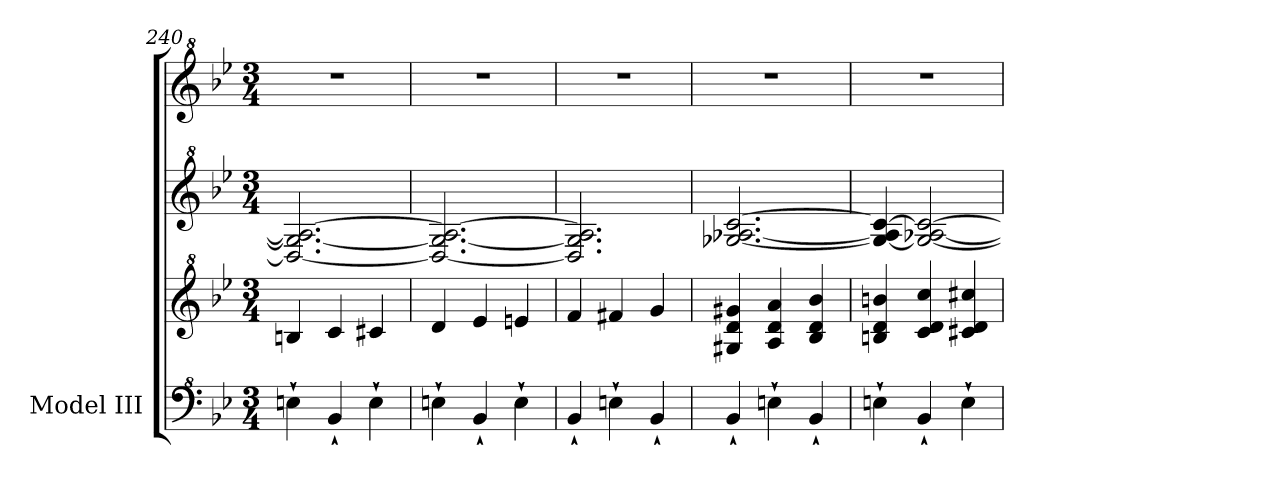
**kern	**kern	**kern	**kern
*part1	*part1	*part1	*part1
*staff4	*staff3	*staff2	*staff1
*I"Model III	*	*	*
*clefF^4	*clefG^2	*clefG^2	*clefG^2
*k[b-e-]	*k[b-e-]	*k[b-e-]	*k[b-e-]
*M3/4	*M3/4	*M3/4	*M3/4
*MM252	*MM252	*MM252	*MM252
=240	=240	=240	=240
4en`\	4bn/	2.d/_ 2.g-/_ 2.a-/_	2.r
4B-`/	4cc/	.	.
4e`\	4cc#X/	.	.
=241	=241	=241	=241
*	*	*	*MM261
4en`\	4dd/	2.d/_ 2.g-/_ 2.a-/_	2.r
4B-`/	4ee-/	.	.
4e`\	4een/	.	.
=242	=242	=242	=242
*	*	*	*MM270
4B-`/	4ff/	2.d/] 2.g-/] 2.a-/]	2.r
4en`\	4ff#X/	.	.
4B-`/	4gg/	.	.
=243	=243	=243	=243
*	*	*	*MM279
4B-`/	4g#X/ 4dd/ 4gg#X/	[2.g-X/ [2.a-X/ [2.cc/	2.r
4en`\	4a/ 4dd/ 4aa/	.	.
4B-`/	4b-/ 4dd/ 4bb-/	.	.
=244	=244	=244	=244
*	*	*	*MM288
4en`\	4bn/ 4dd/ 4bbn/	4g-/_ 4a-/] 4cc/_	2.r
4B-`/	4cc/ 4dd/ 4ccc/	2g-/_ [2a-X/ 2cc/_	.
4e`\	4cc#X/ 4dd/ 4ccc#X/	.	.
=	=	=	=
*-	*-	*-	*-
